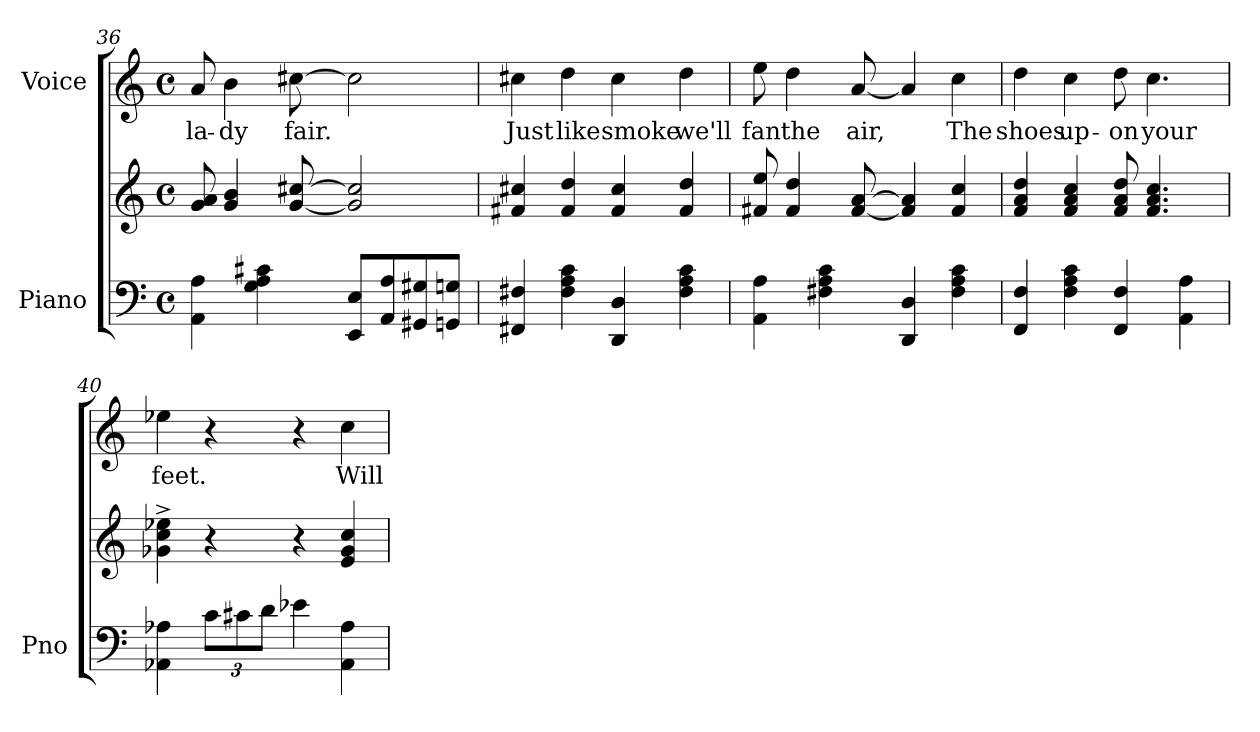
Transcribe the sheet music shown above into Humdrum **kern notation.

**kern	**kern	**kern	**text
*part2	*part2	*part1	*part1
*staff3	*staff2	*staff1	*staff1
*I"Piano	*	*I"Voice	*
*I'Pno	*	*	*
*clefF4	*clefG2	*clefG2	*
*k[]	*k[]	*k[]	*
*M4/4	*M4/4	*M4/4	*
*met(c)	*met(c)	*met(c)	*
=36	=36	=36	=36
!	!	!	!LO:LY:b
4AA\ 4A\	8g/ 8a/	8a/	la-
!	!	!	!LO:LY:b
.	4g/ 4b/	4b\	-dy
4G\ 4A\ 4c#X\	.	.	.
!	!	!	!LO:LY:b
.	[8g/ [8cc#X/	[8cc#X\	fair.
8EE/ 8E/L	2g/] 2cc#/]	2cc#\]	.
8AA/ 8A/	.	.	.
8GG#X/ 8G#X/	.	.	.
8GGn/ 8Gn/J	.	.	.
!!LO:LB:g=z
=37	=37	=37	=37
!	!	!	!LO:LY:b
4FF#X/ 4F#X/	4f#X/ 4cc#X/	4cc#X\	Just
!	!	!	!LO:LY:b
4F#\ 4A\ 4c\	4f#/ 4dd/	4dd\	like
!	!	!	!LO:LY:b
4DD/ 4D/	4f#/ 4cc#/	4cc#\	smoke
!	!	!	!LO:LY:b
4F#\ 4A\ 4c\	4f#/ 4dd/	4dd\	we'll
=38	=38	=38	=38
!	!	!	!LO:LY:b
4AA\ 4A\	8f#X/ 8ee/	8ee\	fan
!	!	!	!LO:LY:b
.	4f#/ 4dd/	4dd\	the
4F#X\ 4A\ 4c\	.	.	.
!	!	!	!LO:LY:b
.	[8f#/ [8a/	[8a/	air,
4DD/ 4D/	4f#/] 4a/]	4a/]	.
!	!	!	!LO:LY:b
4F#\ 4A\ 4c\	4f#/ 4cc/	4cc\	The
=39	=39	=39	=39
!	!	!	!LO:LY:b
4FF/ 4F/	4f/ 4a/ 4dd/	4dd\	shoes
!	!	!	!LO:LY:b
4F\ 4A\ 4c\	4f/ 4a/ 4cc/	4cc\	up-
!	!	!	!LO:LY:b
4FF/ 4F/	8f/ 8a/ 8dd/	8dd\	-on
!	!	!	!LO:LY:b
.	4.f/ 4.a/ 4.cc/	4.cc\	your
4AA\ 4A\	.	.	.
=40	=40	=40	=40
!	!	!	!LO:LY:b
4AA-X\ 4A-X\	4g-X\^ 4cc\^ 4ee-X\^	4ee-X\	feet.
*Xbrackettup	*	*	*
12c\L	4r	4r	.
12c#X\	.	.	.
12d\J	.	.	.
4e-X\	4r	4r	.
!	!	!	!LO:LY:b
4AA-\ 4A-\	4e/ 4g-/ 4cc/	4cc\	Will
=	=	=	=
*-	*-	*-	*-
